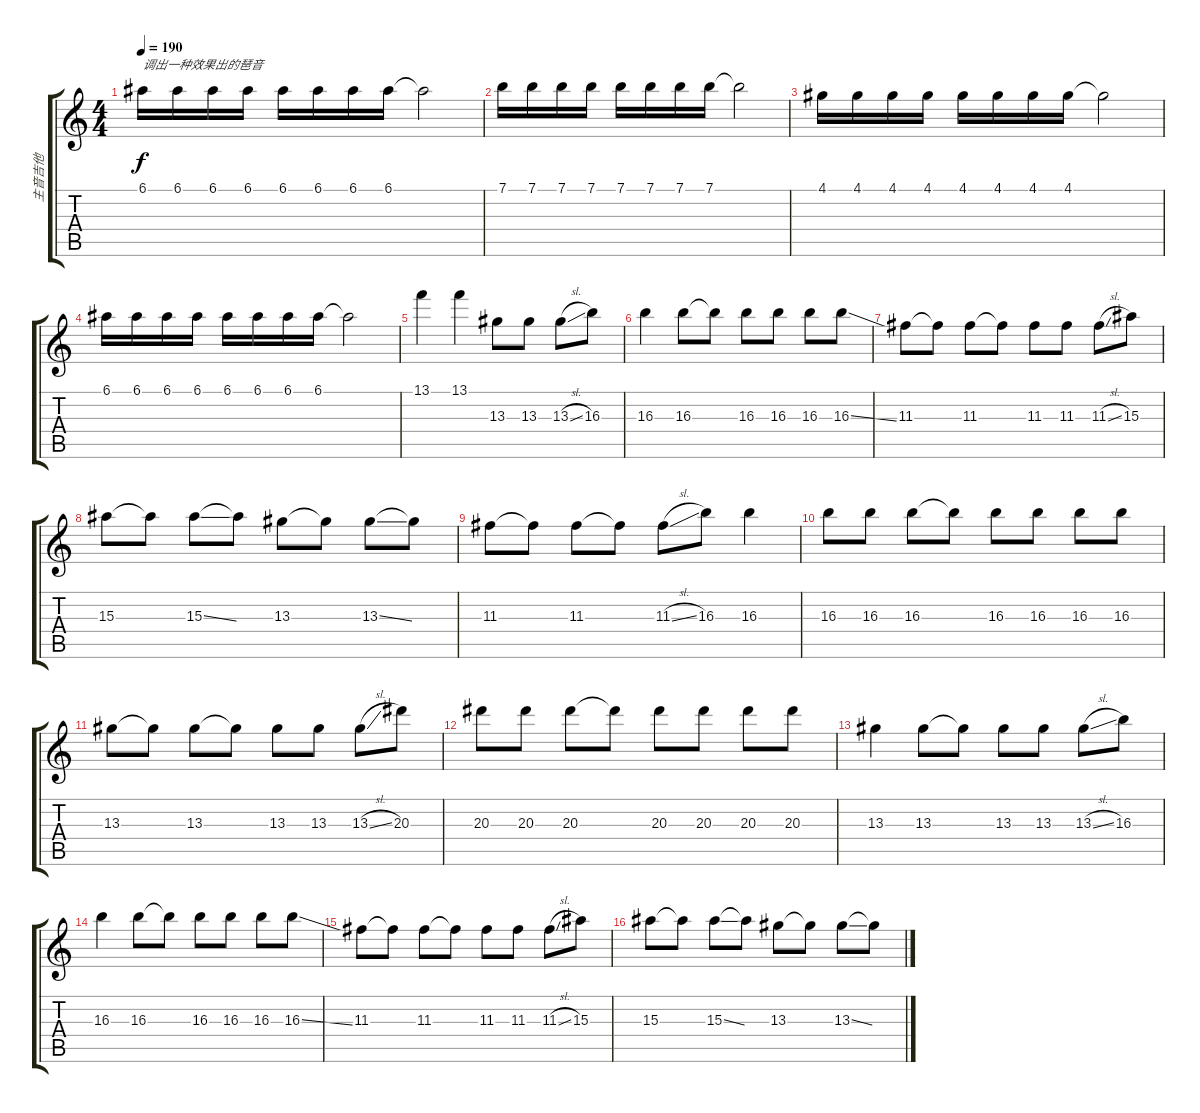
\track ("主音吉他" "主音吉他") {instrument overdrivenguitar}
\staff {score tabs}
\tuning (E4 B3 G3 D3 A2 E2) {hide}
\ts (4 4)
\tempo 190
\clef g2
\ks c
6.1.16{txt "调出一种效果出的琶音" dy f} 6.1.16 6.1.16 6.1.16 6.1.16 6.1.16 6.1.16 6.1.16 6.1{t}.2 |
7.1.16 7.1.16 7.1.16 7.1.16 7.1.16 7.1.16 7.1.16 7.1.16 7.1{t}.2 |
4.1.16 4.1.16 4.1.16 4.1.16 4.1.16 4.1.16 4.1.16 4.1.16 4.1{t}.2 |
6.1.16 6.1.16 6.1.16 6.1.16 6.1.16 6.1.16 6.1.16 6.1.16 6.1{t}.2 |
13.1.4 13.1.4 13.3.8 13.3.8 13.3{sl}.8 16.3.8 |
16.3.4 16.3.8 16.3{t}.8 16.3.8 16.3.8 16.3.8 16.3{ss}.8 |
11.3.8 11.3{t}.8 11.3.8 11.3{t}.8 11.3.8 11.3.8 11.3{sl}.8 15.3.8 |
15.3.8 15.3{t}.8 15.3{ss}.8 15.3{t}.8 13.3.8 13.3{t}.8 13.3{ss}.8 13.3{t}.8 |
11.3.8 11.3{t}.8 11.3.8 11.3{t}.8 11.3{sl}.8 16.3.8 16.3.4 |
16.3.8 16.3.8 16.3.8 16.3{t}.8 16.3.8 16.3.8 16.3.8 16.3.8 |
13.3.8 13.3{t}.8 13.3.8 13.3{t}.8 13.3.8 13.3.8 13.3{sl}.8 20.3.8 |
20.3.8 20.3.8 20.3.8 20.3{t}.8 20.3.8 20.3.8 20.3.8 20.3.8 |
13.3.4 13.3.8 13.3{t}.8 13.3.8 13.3.8 13.3{sl}.8 16.3.8 |
16.3.4 16.3.8 16.3{t}.8 16.3.8 16.3.8 16.3.8 16.3{ss}.8 |
11.3.8 11.3{t}.8 11.3.8 11.3{t}.8 11.3.8 11.3.8 11.3{sl}.8 15.3.8 |
15.3.8 15.3{t}.8 15.3{ss}.8 15.3{t}.8 13.3.8 13.3{t}.8 13.3{ss}.8 13.3{t}.8
